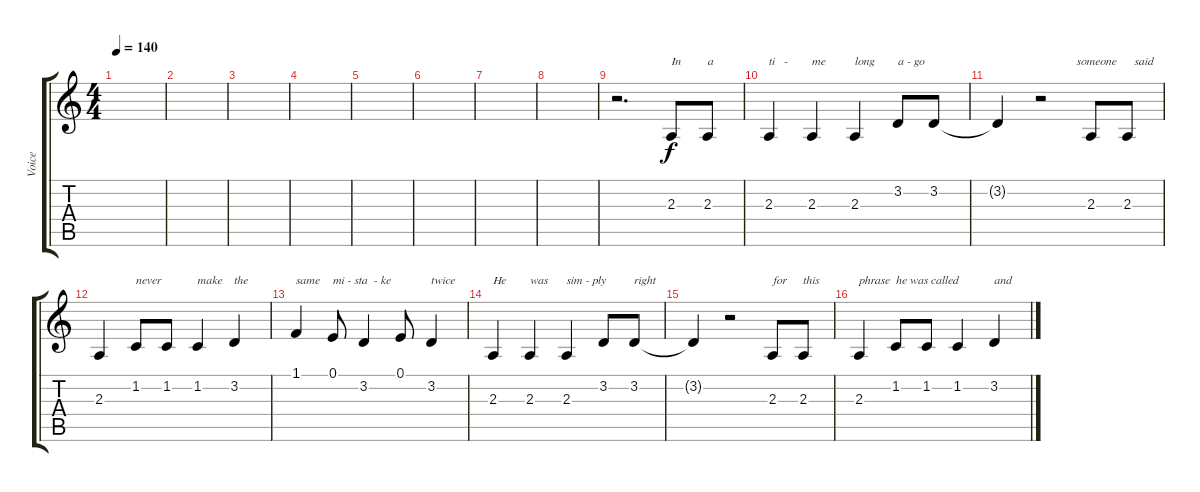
\track ("Voice" "Voice") {instrument cello}
\staff {score tabs}
\tuning (E4 B3 G3 D3 A2 E2) {hide}
\ts (4 4)
\tempo 140
\clef g2
\ks c
|
|
|
|
|
|
|
|
r.2{d} 2.3.8{txt "In"} 2.3.8{txt "a"} |
2.3.4{txt "ti   -"} 2.3.4{txt "me"} 2.3.4{txt "long"} 3.2.8{txt "a - go"} 3.2.8 |
3.2{t}.4 r.2{txt "            someone      said"} 2.3.8 2.3.8 |
2.3.4 1.2.8{txt "never"} 1.2.8 1.2.4{txt "make"} 3.2.4{txt "the"} |
1.1.4{txt "same"} 0.1.8{txt "mi - sta  - ke"} 3.2.4 0.1.8 3.2.4{txt "twice"} |
2.3.4{txt "He"} 2.3.4{txt "was"} 2.3.4{txt "sim - ply"} 3.2.8 3.2.8{txt "right"} |
3.2{t}.4 r.2 2.3.8{txt "for"} 2.3.8{txt "this"} |
2.3.4{txt "phrase"} 1.2.8{txt "he was called"} 1.2.8 1.2.4 3.2.4{txt "and"}
